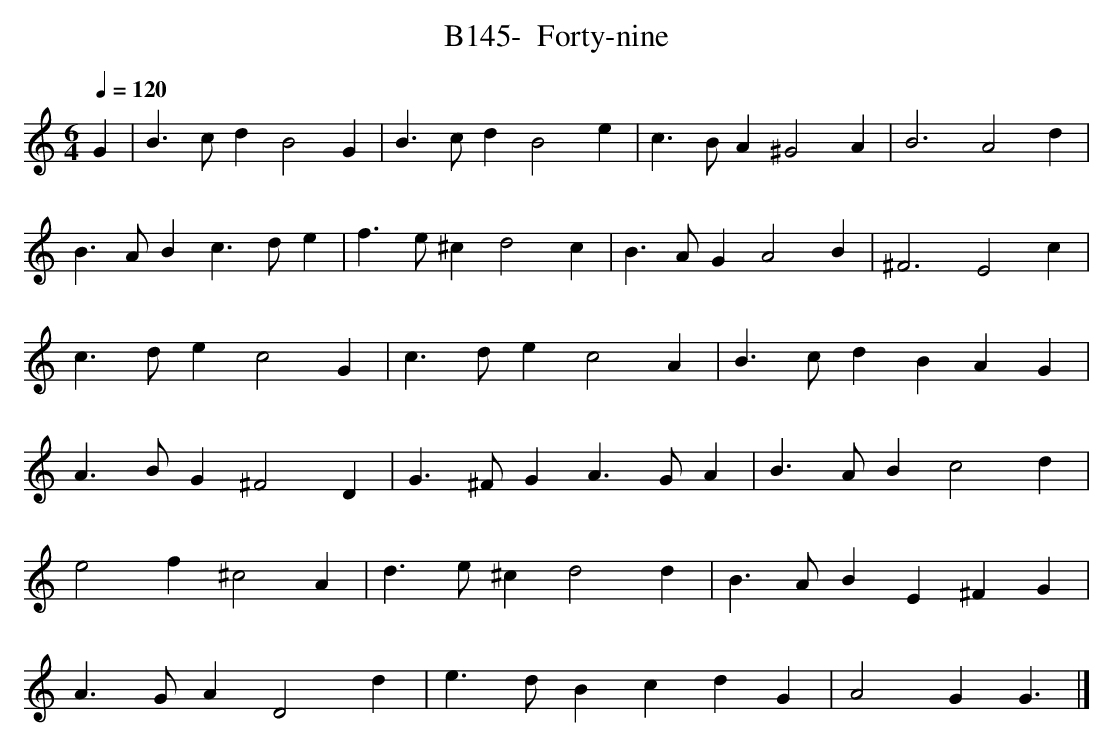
X:1
T:B145-  Forty-nine
Q:1/4=120
L:1/4
M:6/4
K:Gmixolydian
G|B3/2c/2dB2G|B3/2c/2dB2e|c3/2B/2A^G2A|B3A2d|\
B3/2A/2Bc3/2d/2e|f3/2e/2^cd2c|B3/2A/2GA2B|^F3E2c|\
c3/2d/2ec2G|c3/2d/2ec2A|B3/2c/2dBAG|A3/2B/2G^F2D|\
G3/2^F/2GA3/2G/2A|B3/2A/2Bc2d|e2f^c2A|d3/2e/2^cd2d|\
B3/2A/2BE^FG|A3/2G/2AD2d|e3/2d/2BcdG|A2GG3/2|]
